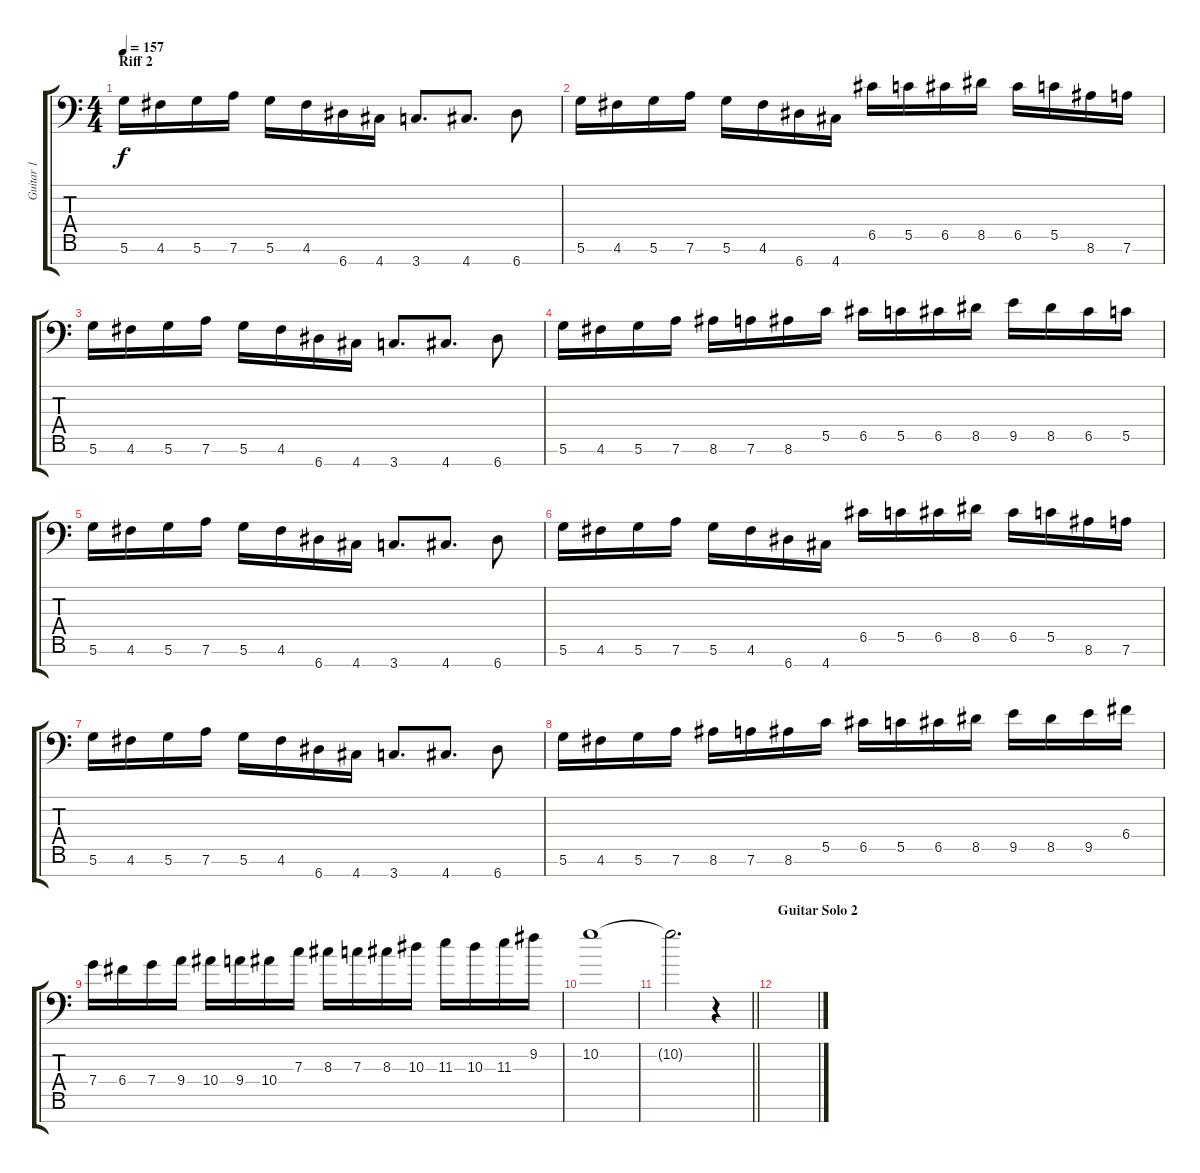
\track ("Guitar 1" "Guitar 1") {instrument overdrivenguitar}
\staff {score tabs}
\tuning (D4 A3 F3 C3 G2 D2 A1) {hide}
\ts (4 4)
\section ("" "Riff 2")
\tempo 157
\clef f4
\ks c
5.6.16{dy f} 4.6.16 5.6.16 7.6.16 5.6.16 4.6.16 6.7.16 4.7.16 3.7.8{d} 4.7.8{d} 6.7.8 |
5.6.16 4.6.16 5.6.16 7.6.16 5.6.16 4.6.16 6.7.16 4.7.16 6.5.16 5.5.16 6.5.16 8.5.16 6.5.16 5.5.16 8.6.16 7.6.16 |
5.6.16 4.6.16 5.6.16 7.6.16 5.6.16 4.6.16 6.7.16 4.7.16 3.7.8{d} 4.7.8{d} 6.7.8 |
5.6.16 4.6.16 5.6.16 7.6.16 8.6.16 7.6.16 8.6.16 5.5.16 6.5.16 5.5.16 6.5.16 8.5.16 9.5.16 8.5.16 6.5.16 5.5.16 |
5.6.16 4.6.16 5.6.16 7.6.16 5.6.16 4.6.16 6.7.16 4.7.16 3.7.8{d} 4.7.8{d} 6.7.8 |
5.6.16 4.6.16 5.6.16 7.6.16 5.6.16 4.6.16 6.7.16 4.7.16 6.5.16 5.5.16 6.5.16 8.5.16 6.5.16 5.5.16 8.6.16 7.6.16 |
5.6.16 4.6.16 5.6.16 7.6.16 5.6.16 4.6.16 6.7.16 4.7.16 3.7.8{d} 4.7.8{d} 6.7.8 |
5.6.16 4.6.16 5.6.16 7.6.16 8.6.16 7.6.16 8.6.16 5.5.16 6.5.16 5.5.16 6.5.16 8.5.16 9.5.16 8.5.16 9.5.16 6.4.16 |
7.4.16 6.4.16 7.4.16 9.4.16 10.4.16 9.4.16 10.4.16 7.3.16 8.3.16 7.3.16 8.3.16 10.3.16 11.3.16 10.3.16 11.3.16 9.2.16 |
10.2.1 |
\barLineRight lightlight
10.2{t}.2{d} r.4 |
\section ("" "Guitar Solo 2")
